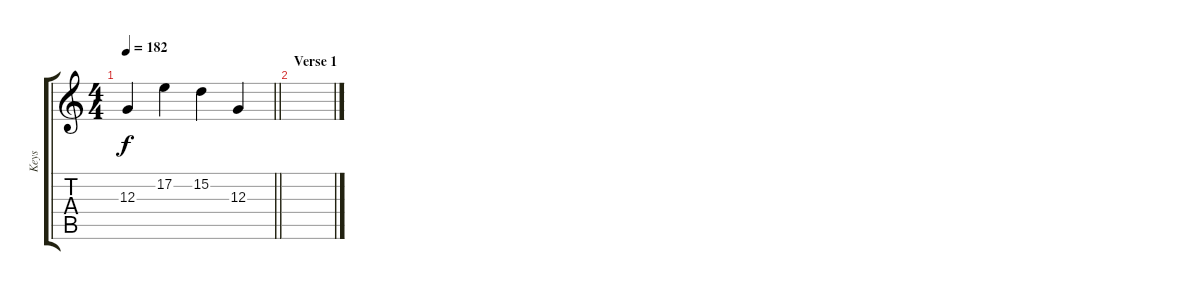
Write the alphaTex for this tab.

\track ("Keys" "Keys") {instrument lead1square}
\staff {score tabs}
\tuning (E4 B3 G3 D3 A2 E2) {hide}
\ts (4 4)
\tempo 182
\clef g2
\barLineRight lightlight
\ks c
12.3.4{dy f} 17.2.4 15.2.4 12.3.4 |
\section ("" "Verse 1")
